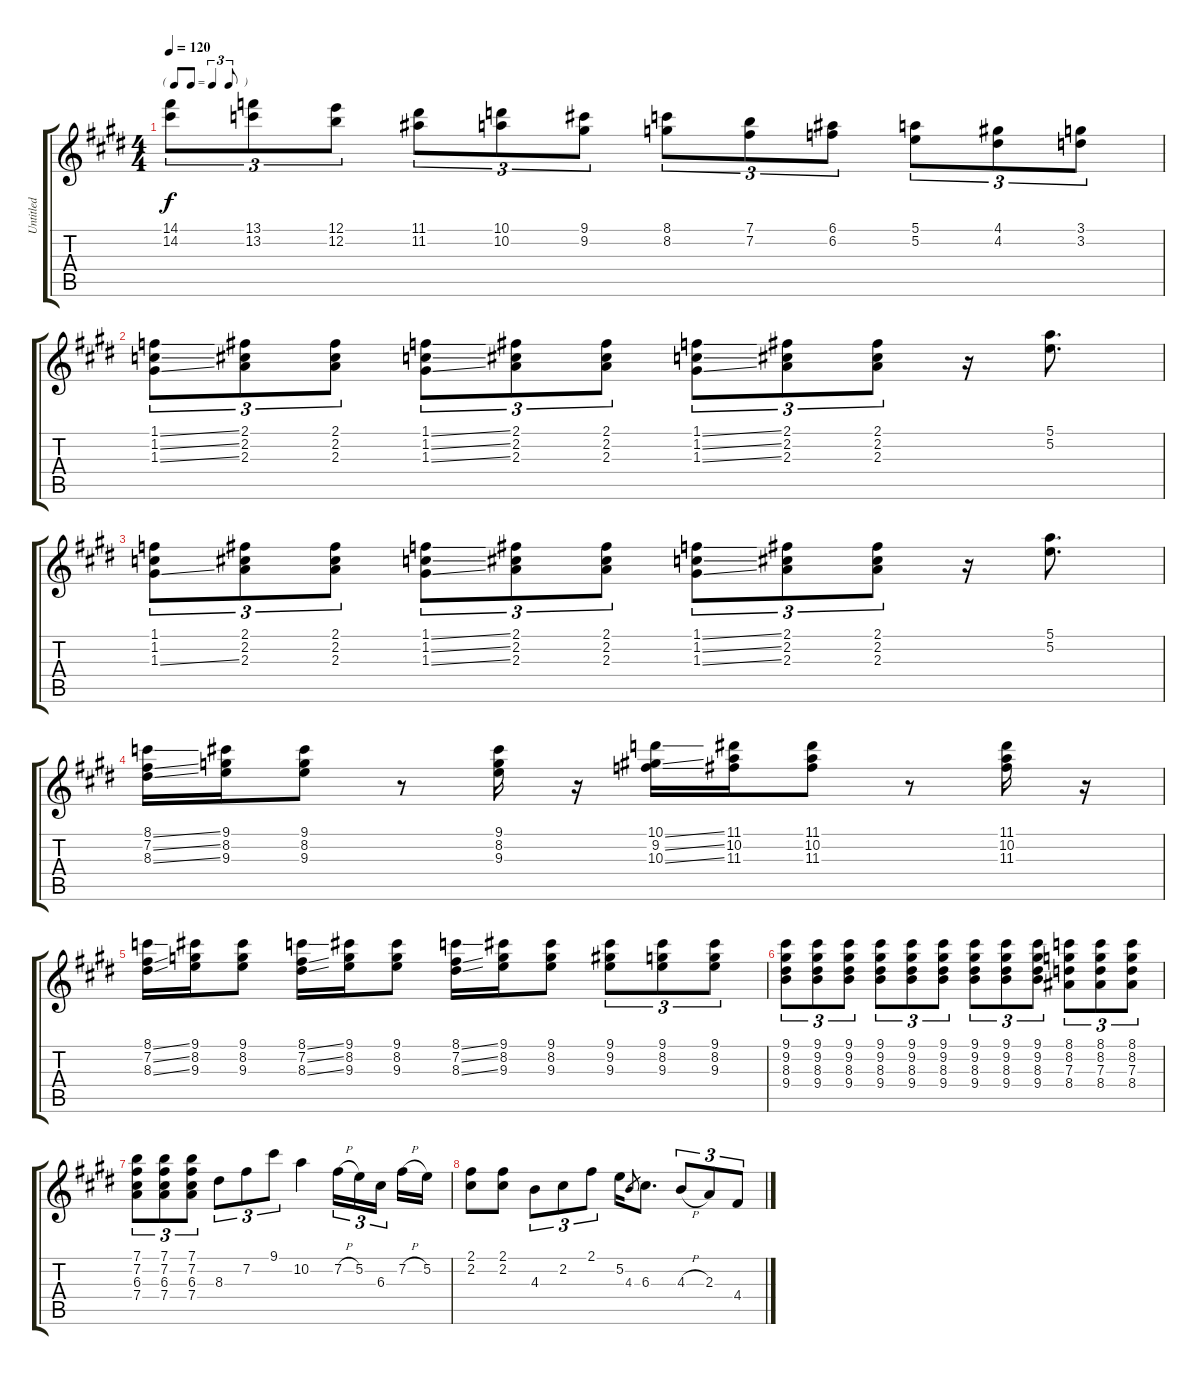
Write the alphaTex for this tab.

\track ("Untitled" "Untitled") {instrument electricguitarjazz}
\staff {score tabs}
\tuning (E4 B3 G3 D3 A2 E2) {hide}
\ts (4 4)
\tf triplet8th
\tempo 120
\clef g2
\ks c#minor
(14.1 14.2).8{tu (3 2) dy f} (13.1 13.2).8{tu (3 2)} (12.1 12.2).8{tu (3 2)} (11.1 11.2).8{tu (3 2)} (10.1 10.2).8{tu (3 2)} (9.1 9.2).8{tu (3 2)} (8.1 8.2).8{tu (3 2)} (7.1 7.2).8{tu (3 2)} (6.1 6.2).8{tu (3 2)} (5.1 5.2).8{tu (3 2)} (4.1 4.2).8{tu (3 2)} (3.1 3.2).8{tu (3 2)} |
\ks e
(1.1{ss} 1.2{ss} 1.3{ss}).8{tu (3 2)} (2.1 2.2 2.3).8{tu (3 2)} (2.1 2.2 2.3).8{tu (3 2)} (1.1{ss} 1.2{ss} 1.3{ss}).8{tu (3 2)} (2.1 2.2 2.3).8{tu (3 2)} (2.1 2.2 2.3).8{tu (3 2)} (1.1{ss} 1.2{ss} 1.3{ss}).8{tu (3 2)} (2.1 2.2 2.3).8{tu (3 2)} (2.1 2.2 2.3).8{tu (3 2)} r.16 (5.1 5.2).8{d} |
\ks c#minor
(1.1 1.2 1.3{ss}).8{tu (3 2)} (2.1 2.2 2.3).8{tu (3 2)} (2.1 2.2 2.3).8{tu (3 2)} (1.1{ss} 1.2{ss} 1.3{ss}).8{tu (3 2)} (2.1 2.2 2.3).8{tu (3 2)} (2.1 2.2 2.3).8{tu (3 2)} (1.1{ss} 1.2{ss} 1.3{ss}).8{tu (3 2)} (2.1 2.2 2.3).8{tu (3 2)} (2.1 2.2 2.3).8{tu (3 2)} r.16 (5.1 5.2).8{d} |
\ks e
(8.1{ss} 7.2{ss} 8.3{ss}).16 (9.1 8.2 9.3).16 (9.1 8.2 9.3).8 r.8 (9.1 8.2 9.3).16 r.16 (10.1{ss} 9.2{ss} 10.3{ss}).16 (11.1 10.2 11.3).16 (11.1 10.2 11.3).8 r.8 (11.1 10.2 11.3).16 r.16 |
\ks c#minor
(8.1{ss} 7.2{ss} 8.3{ss}).16 (9.1 8.2 9.3).16 (9.1 8.2 9.3).8 (8.1{ss} 7.2{ss} 8.3{ss}).16 (9.1 8.2 9.3).16 (9.1 8.2 9.3).8 (8.1{ss} 7.2{ss} 8.3{ss}).16 (9.1 8.2 9.3).16 (9.1 8.2 9.3).8 (9.1 9.2 9.3).8{tu (3 2)} (9.1 8.2 9.3).8{tu (3 2)} (9.1 8.2 9.3).8{tu (3 2)} |
\ks e
(9.1 9.2 8.3 9.4).8{tu (3 2)} (9.1 9.2 8.3 9.4).8{tu (3 2)} (9.1 9.2 8.3 9.4).8{tu (3 2)} (9.1 9.2 8.3 9.4).8{tu (3 2)} (9.1 9.2 8.3 9.4).8{tu (3 2)} (9.1 9.2 8.3 9.4).8{tu (3 2)} (9.1 9.2 8.3 9.4).8{tu (3 2)} (9.1 9.2 8.3 9.4).8{tu (3 2)} (9.1 9.2 8.3 9.4).8{tu (3 2)} (8.1 8.2 7.3 8.4).8{tu (3 2)} (8.1 8.2 7.3 8.4).8{tu (3 2)} (8.1 8.2 7.3 8.4).8{tu (3 2)} |
\ks c#minor
(7.1 7.2 6.3 7.4).8{tu (3 2)} (7.1 7.2 6.3 7.4).8{tu (3 2)} (7.1 7.2 6.3 7.4).8{tu (3 2)} 8.3.8{tu (3 2)} 7.2.8{tu (3 2)} 9.1.8{tu (3 2)} 10.2.4 7.2{h}.16{tu (3 2)} 5.2.16{tu (3 2)} 6.3.16{tu (3 2) beam splitsecondary} 7.2{h}.16 5.2.16 |
\ks e
(2.1 2.2).8 (2.1 2.2).8 4.3.8{tu (3 2)} 2.2.8{tu (3 2)} 2.1.8{tu (3 2)} 5.2.16 4.3.8{gr} 6.3.8{d} 4.3{h}.8{tu (3 2)} 2.3.8{tu (3 2)} 4.4.8{tu (3 2)}
